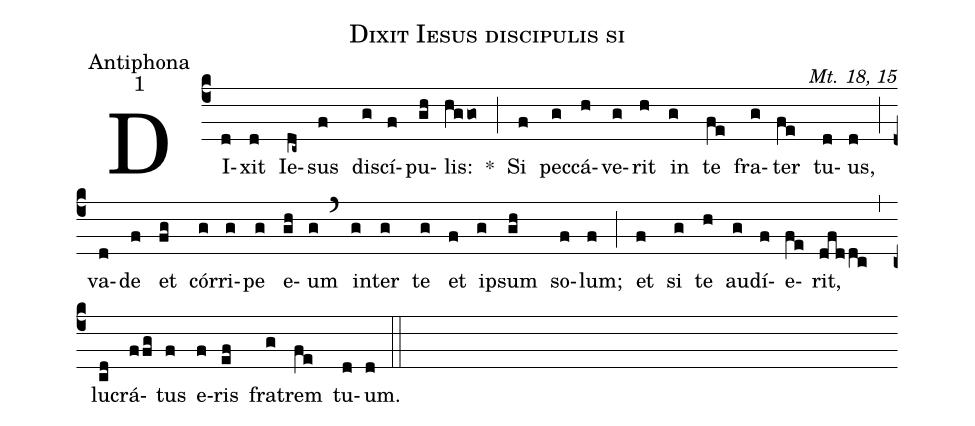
name:Dixit Iesus discipulis si;
office-part:Antiphona;
mode:1;
commentary:Mt. 18, 15;
%%
(c4)
DI(d)xit(d) Ie(dc~)sus(f) di(g)scí(f)pu(gh)lis:(hggo) *(;)
Si(f) pec(g)cá(h)ve(g)rit(h) in(g) te(fe) fra(g)ter(fe) tu(d)us,(d) (;)
va(d)de(f) et(fg) cór(g)ri(g)pe(g) e(gh)um(g) (`)
in(g)ter(g) te(g) et(f) ip(g)sum(gh) so(f)lum;(f) (;)
et(f) si(g) te(h) au(g)dí(f)e(fe)rit,(dfd/dc) (,)
lu(cd)crá(ffg)tus(f) e(f)ris(ef) fra(g)trem(fe) tu(d)um.(d) (::)
